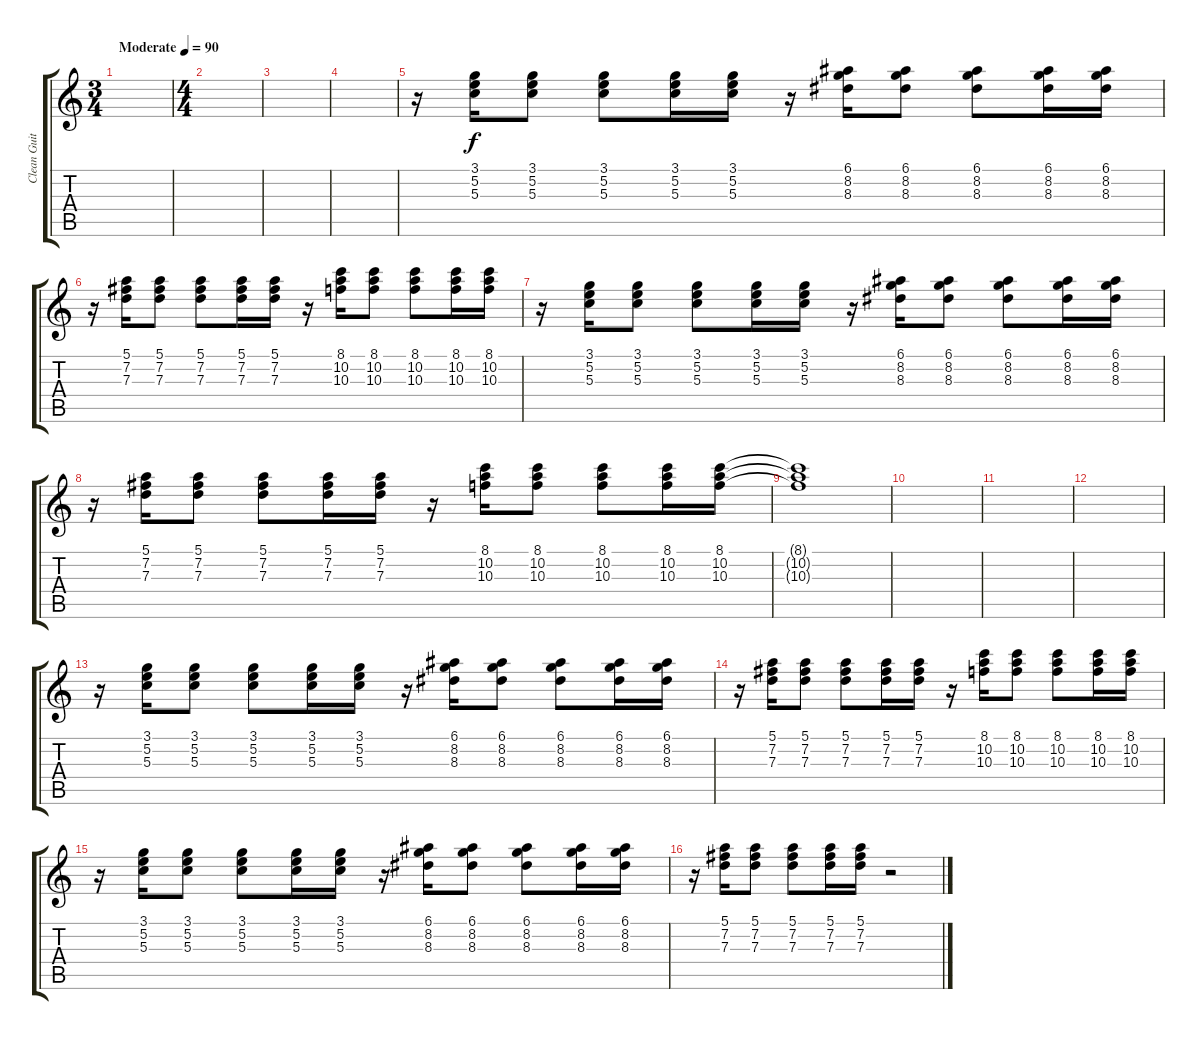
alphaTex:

\track ("Clean Guitar" "Clean Guit") {instrument electricguitarclean}
\staff {score tabs}
\tuning (E4 B3 G3 D3 A2 E2) {hide}
\ts (3 4)
\tempo (90 "Moderate")
\clef g2
\ks c
|
\ts (4 4)
|
|
|
r.16 (3.1 5.2 5.3).16 (3.1 5.2 5.3).8 (3.1 5.2 5.3).8 (3.1 5.2 5.3).16 (3.1 5.2 5.3).16 r.16 (6.1 8.2 8.3).16 (6.1 8.2 8.3).8 (6.1 8.2 8.3).8 (6.1 8.2 8.3).16 (6.1 8.2 8.3).16 |
r.16 (5.1 7.2 7.3).16 (5.1 7.2 7.3).8 (5.1 7.2 7.3).8 (5.1 7.2 7.3).16 (5.1 7.2 7.3).16 r.16 (8.1 10.2 10.3).16 (8.1 10.2 10.3).8 (8.1 10.2 10.3).8 (8.1 10.2 10.3).16 (8.1 10.2 10.3).16 |
r.16 (3.1 5.2 5.3).16 (3.1 5.2 5.3).8 (3.1 5.2 5.3).8 (3.1 5.2 5.3).16 (3.1 5.2 5.3).16 r.16 (6.1 8.2 8.3).16 (6.1 8.2 8.3).8 (6.1 8.2 8.3).8 (6.1 8.2 8.3).16 (6.1 8.2 8.3).16 |
r.16 (5.1 7.2 7.3).16 (5.1 7.2 7.3).8 (5.1 7.2 7.3).8 (5.1 7.2 7.3).16 (5.1 7.2 7.3).16 r.16 (8.1 10.2 10.3).16 (8.1 10.2 10.3).8 (8.1 10.2 10.3).8 (8.1 10.2 10.3).16 (8.1 10.2 10.3).16 |
(8.1{t} 10.2{t} 10.3{t}).1 |
|
|
|
r.16 (3.1 5.2 5.3).16 (3.1 5.2 5.3).8 (3.1 5.2 5.3).8 (3.1 5.2 5.3).16 (3.1 5.2 5.3).16 r.16 (6.1 8.2 8.3).16 (6.1 8.2 8.3).8 (6.1 8.2 8.3).8 (6.1 8.2 8.3).16 (6.1 8.2 8.3).16 |
r.16 (5.1 7.2 7.3).16 (5.1 7.2 7.3).8 (5.1 7.2 7.3).8 (5.1 7.2 7.3).16 (5.1 7.2 7.3).16 r.16 (8.1 10.2 10.3).16 (8.1 10.2 10.3).8 (8.1 10.2 10.3).8 (8.1 10.2 10.3).16 (8.1 10.2 10.3).16 |
r.16 (3.1 5.2 5.3).16 (3.1 5.2 5.3).8 (3.1 5.2 5.3).8 (3.1 5.2 5.3).16 (3.1 5.2 5.3).16 r.16 (6.1 8.2 8.3).16 (6.1 8.2 8.3).8 (6.1 8.2 8.3).8 (6.1 8.2 8.3).16 (6.1 8.2 8.3).16 |
r.16 (5.1 7.2 7.3).16 (5.1 7.2 7.3).8 (5.1 7.2 7.3).8 (5.1 7.2 7.3).16 (5.1 7.2 7.3).16 r.2
